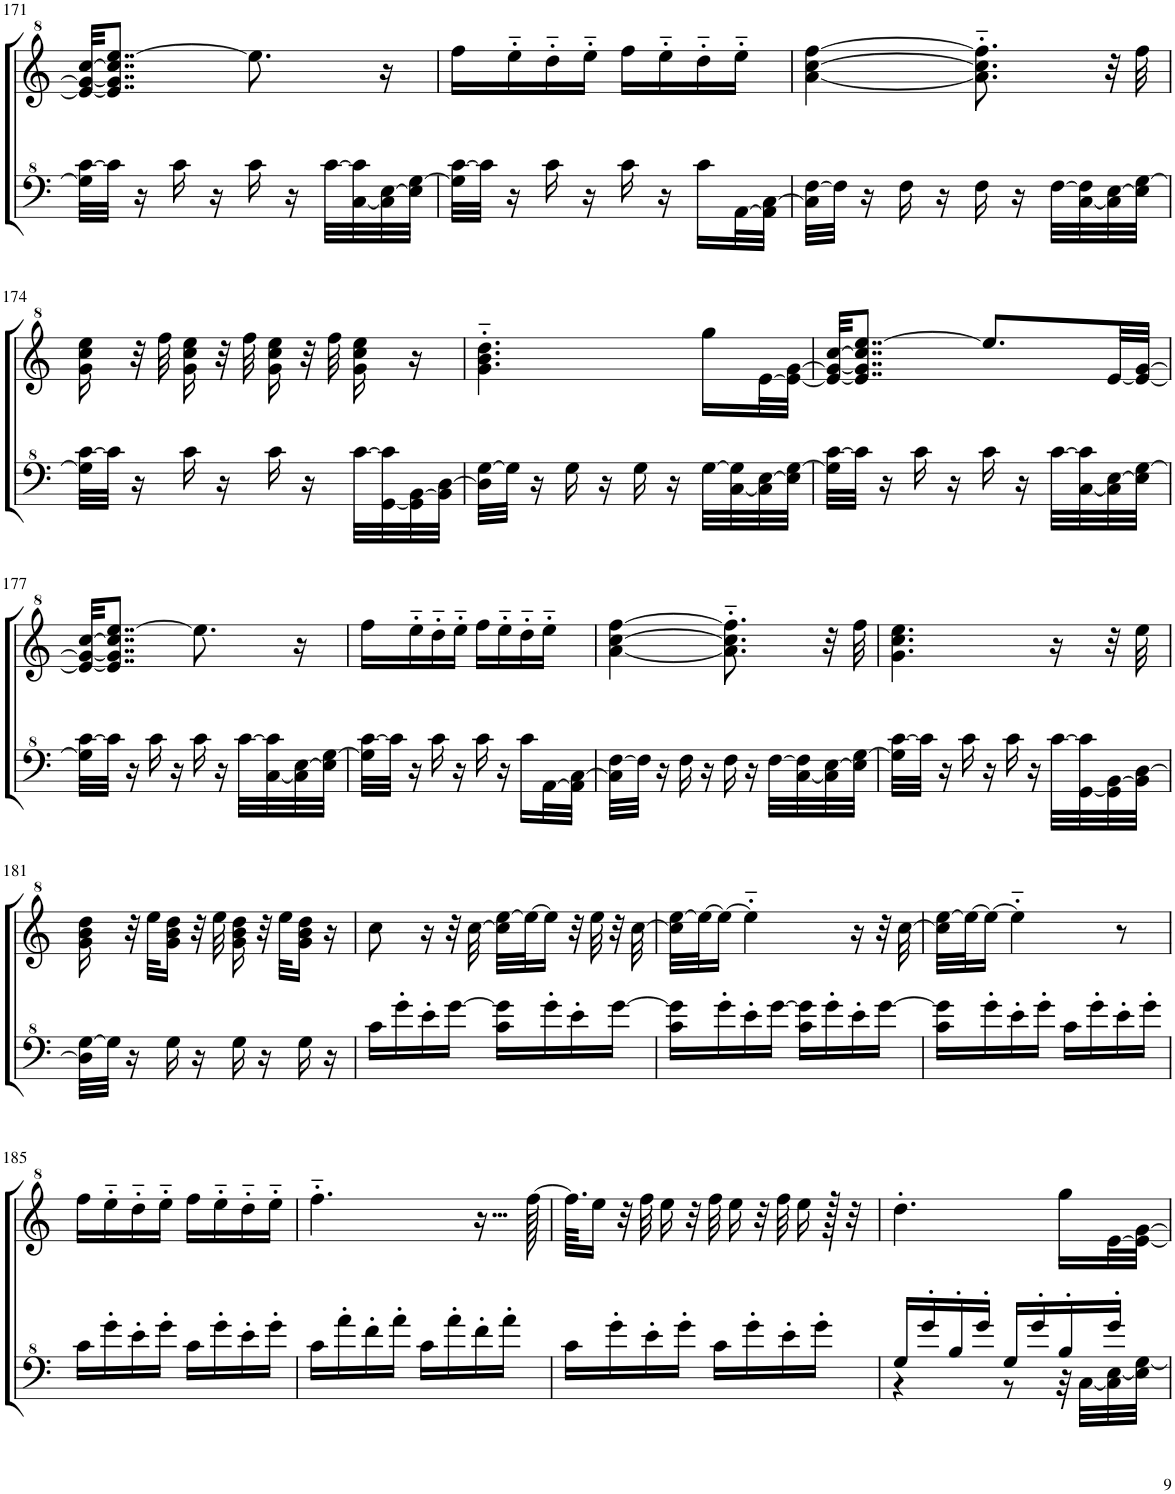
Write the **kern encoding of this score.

**kern	**kern
*part1	*part1
*staff2	*staff1
*I"Model III	*
!!LO:PB:g=z
*clefF^4	*clefG^2
*k[]	*k[]
*M2/4	*M2/4
=171	=171
32g\] [32cc\LLL	32ee/_ 32gg/_ [32ccc/KKL
32cc\JJJ]	8..ee/] 8..gg/] 8..ccc/] [8..eee/J
16r	.
16cc\	.
16r	.
16cc\	8.eee\]
16r	.
[32cc\LLL	.
[32c\ 32cc\]	.
32c\] [32e\	16r
32e\] [32g\JJJ	.
=172	=172
32g\] [32cc\LLL	16fff\LL
32cc\JJJ]	.
16r	16eee'~\
16cc\	16ddd'~\
16r	16eee'~\JJ
16cc\	16fff\LL
16r	16eee'~\
16cc\LL	16ddd'~\
[32A\L	16eee'~\JJ
32A\] [32c\JJJ	.
=173	=173
32c\] [32f\LLL	[4aa\ [4ccc\ [4fff\
32f\JJJ]	.
16r	.
16f\	.
16r	.
16f\	8.aa\]'~ 8.ccc\]'~ 8.fff\]'~
16r	.
[32f\LLL	.
[32c\ 32f\]	.
32c\] [32e\	32r
32e\] [32g\JJJ	32fff\
!!LO:LB:g=z
=174	=174
32g\] [32cc\LLL	16gg\ 16ccc\ 16eee\
32cc\JJJ]	.
16r	32r
.	32fff\
16cc\	16gg\ 16ccc\ 16eee\
16r	32r
.	32fff\
16cc\	16gg\ 16ccc\ 16eee\
16r	32r
.	32fff\
[32cc\LLL	16gg\ 16ccc\ 16eee\
[32G\ 32cc\]	.
32G\] [32B\	16r
32B\] [32d\JJJ	.
=175	=175
32d\] [32g\LLL	4.gg\'~ 4.bb\'~ 4.ddd\'~
32g\JJJ]	.
16r	.
16g\	.
16r	.
16g\	.
16r	.
[32g\LLL	16ggg\LL
[32c\ 32g\]	.
32c\] [32e\	[32ee\L
32e\] [32g\JJJ	32ee\_ [32gg\JJJ
=176	=176
32g\] [32cc\LLL	32ee/_ 32gg/_ [32ccc/KKL
32cc\JJJ]	8..ee/] 8..gg/] 8..ccc/] [8..eee/J
16r	.
16cc\	.
16r	.
16cc\	8.eee/L]
16r	.
[32cc\LLL	.
[32c\ 32cc\]	.
32c\] [32e\	[32ee/LL
32e\] [32g\JJJ	32ee/_ [32gg/JJJ
!!LO:LB:g=z
=177	=177
32g\] [32cc\LLL	32ee/_ 32gg/_ [32ccc/KKL
32cc\JJJ]	8..ee/] 8..gg/] 8..ccc/] [8..eee/J
16r	.
16cc\	.
16r	.
16cc\	8.eee\]
16r	.
[32cc\LLL	.
[32c\ 32cc\]	.
32c\] [32e\	16r
32e\] [32g\JJJ	.
=178	=178
32g\] [32cc\LLL	16fff\LL
32cc\JJJ]	.
16r	16eee'~\
16cc\	16ddd'~\
16r	16eee'~\JJ
16cc\	16fff\LL
16r	16eee'~\
16cc\LL	16ddd'~\
[32A\L	16eee'~\JJ
32A\] [32c\JJJ	.
=179	=179
32c\] [32f\LLL	[4aa\ [4ccc\ [4fff\
32f\JJJ]	.
16r	.
16f\	.
16r	.
16f\	8.aa\]'~ 8.ccc\]'~ 8.fff\]'~
16r	.
[32f\LLL	.
[32c\ 32f\]	.
32c\] [32e\	32r
32e\] [32g\JJJ	32fff\
=180	=180
32g\] [32cc\LLL	4.gg\ 4.ccc\ 4.eee\
32cc\JJJ]	.
16r	.
16cc\	.
16r	.
16cc\	.
16r	.
[32cc\LLL	16r
[32G\ 32cc\]	.
32G\] [32B\	32r
32B\] [32d\JJJ	32eee\
!!LO:LB:g=z
=181	=181
32d\] [32g\LLL	16gg\ 16bb\ 16ddd\
32g\JJJ]	.
16r	32r
.	32eee\KLL
16g\	16gg\ 16bb\ 16ddd\JJ
16r	32r
.	32eee\
16g\	16gg\ 16bb\ 16ddd\
16r	32r
.	32eee\KLL
16g\	16gg\ 16bb\ 16ddd\JJ
16r	16r
=182	=182
16cc\LL	8ccc\
16gg'\	.
16ee'\	16r
[16gg\JJ	32r
.	[32ccc\
16cc\ 16gg\]LL	32ccc\] [32eee\LLL
.	32eee\J_
16gg'\	16eee\JJ]
16ee'\	32r
.	32eee\
[16gg\JJ	32r
.	[32ccc\
=183	=183
16cc\ 16gg\]LL	32ccc\] [32eee\LLL
.	32eee\J_
16gg'\	16eee\JJ_
16ee'\	4eee'~\]
[16gg\JJ	.
16cc\ 16gg\]LL	.
16gg'\	.
16ee'\	16r
[16gg\JJ	32r
.	[32ccc\
=184	=184
16cc\ 16gg\]LL	32ccc\] [32eee\LLL
.	32eee\J_
16gg'\	16eee\JJ_
16ee'\	4eee'~\]
16gg'\JJ	.
16cc\LL	.
16gg'\	.
16ee'\	8r
16gg'\JJ	.
!!LO:LB:g=z
=185	=185
16cc\LL	16fff\LL
16gg'\	16eee'~\
16ee'\	16ddd'~\
16gg'\JJ	16eee'~\JJ
16cc\LL	16fff\LL
16gg'\	16eee'~\
16ee'\	16ddd'~\
16gg'\JJ	16eee'~\JJ
=186	=186
16cc\LL	4.fff'~\
16aa'\	.
16ff'\	.
16aa'\JJ	.
16cc\LL	.
16aa'\	.
16ff'\	16...r
16aa'\JJ	.
.	[128fff\
=187	=187
16cc\LL	64.fff\KKLL]
.	16eee\JJ
16gg'\	.
.	32r
.	32fff\
16ee'\	.
.	16eee\
16gg'\JJ	.
.	32r
.	32fff\
16cc\LL	.
.	16eee\
16gg'\	.
.	32r
.	32fff\
16ee'\	.
.	16eee\
16gg'\JJ	.
.	128r
.	32r
=188	=188
*^	*
16g/LL	4r	4.ddd'\
16gg'/	.	.
16b'/	.	.
16gg'/JJ	.	.
16g/LL	8r	.
16gg'/	.	.
16b'/	32r	16ggg\LL
.	[32c\LLL	.
16gg'/JJ	32c\] [32e\	[32ee\L
.	32e\] [32g\JJJ	32ee\_ [32gg\JJJ
*v	*v	*
=	=
*-	*-
